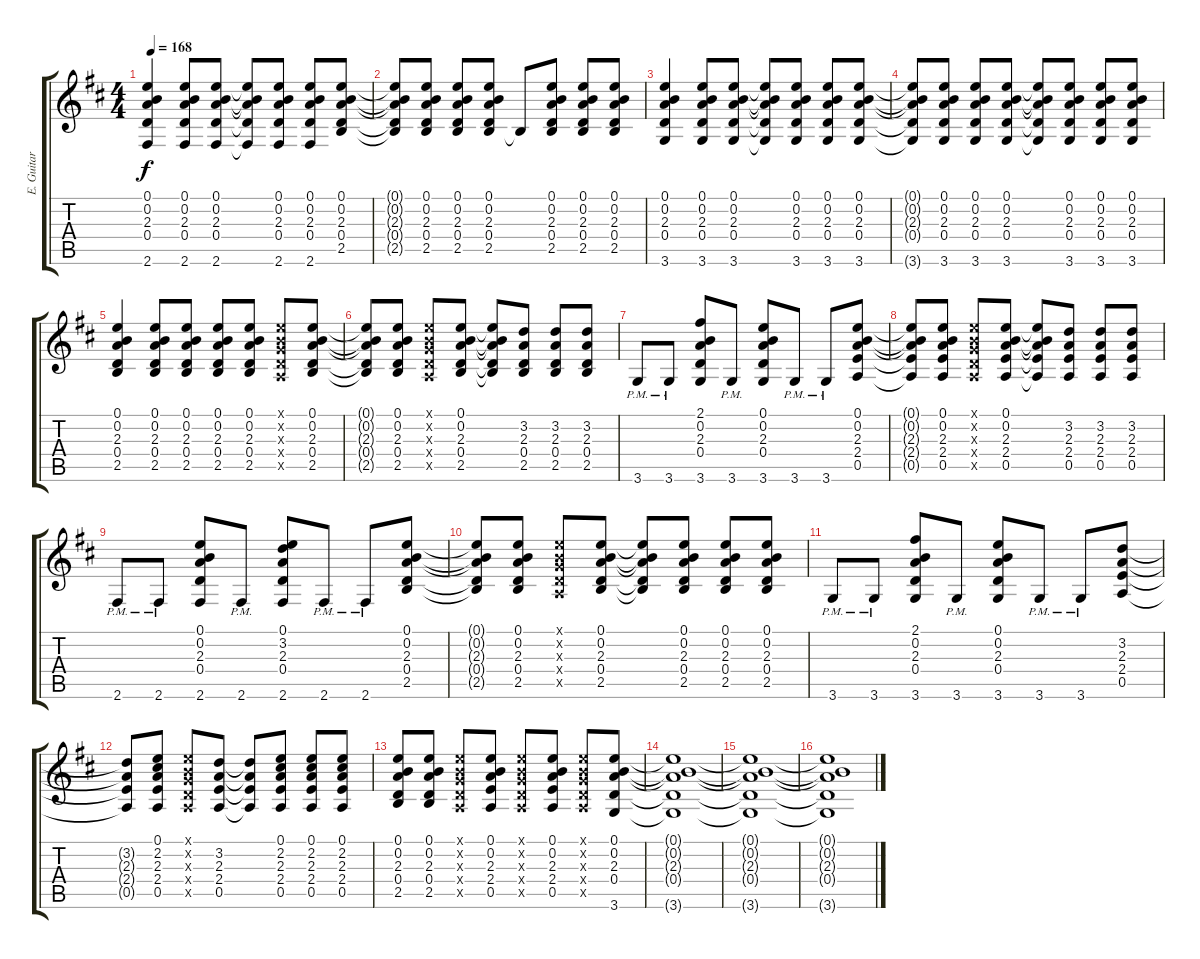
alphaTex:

\track ("E. Guitar II (Hiroto)" "E. Guitar ") {instrument overdrivenguitar}
\staff {score tabs}
\tuning (E4 B3 G3 D3 A2 E2) {hide}
\ts (4 4)
\tempo 168
\clef g2
\ks d
(0.1 0.2 2.3 0.4 2.6).4{dy f} (0.1 0.2 2.3 0.4 2.6).8 (0.1 0.2 2.3 0.4 2.6).8 (0.1{t} 0.2{t} 2.3{t} 0.4{t} 2.6{t}).8 (0.1 0.2 2.3 0.4 2.6).8 (0.1 0.2 2.3 0.4 2.6).8 (0.1 0.2 2.3 0.4 2.5).8 |
(0.1{t} 0.2{t} 2.3{t} 0.4{t} 2.5{t}).8 (0.1 0.2 2.3 0.4 2.5).8 (0.1 0.2 2.3 0.4 2.5).8 (0.1 0.2 2.3 0.4 2.5).8 2.5{t}.8 (0.1 0.2 2.3 0.4 2.5).8 (0.1 0.2 2.3 0.4 2.5).8 (0.1 0.2 2.3 0.4 2.5).8 |
(0.1 0.2 2.3 0.4 3.6).4 (0.1 0.2 2.3 0.4 3.6).8 (0.1 0.2 2.3 0.4 3.6).8 (0.1{t} 0.2{t} 2.3{t} 0.4{t} 3.6{t}).8 (0.1 0.2 2.3 0.4 3.6).8 (0.1 0.2 2.3 0.4 3.6).8 (0.1 0.2 2.3 0.4 3.6).8 |
(0.1{t} 0.2{t} 2.3{t} 0.4{t} 3.6{t}).8 (0.1 0.2 2.3 0.4 3.6).8 (0.1 0.2 2.3 0.4 3.6).8 (0.1 0.2 2.3 0.4 3.6).8 (0.1{t} 0.2{t} 2.3{t} 0.4{t} 3.6{t}).8 (0.1 0.2 2.3 0.4 3.6).8 (0.1 0.2 2.3 0.4 3.6).8 (0.1 0.2 2.3 0.4 3.6).8 |
(0.1 0.2 2.3 0.4 2.5).4 (0.1 0.2 2.3 0.4 2.5).8 (0.1 0.2 2.3 0.4 2.5).8 (0.1 0.2 2.3 0.4 2.5).8 (0.1 0.2 2.3 0.4 2.5).8 (0.1{x} 0.2{x} 0.3{x} 0.4{x} 0.5{x}).8 (0.1 0.2 2.3 0.4 2.5).8 |
(0.1{t} 0.2{t} 2.3{t} 0.4{t} 2.5{t}).8 (0.1 0.2 2.3 0.4 2.5).8 (0.1{x} 0.2{x} 0.3{x} 0.4{x} 0.5{x}).8 (0.1 0.2 2.3 0.4 2.5).8 (0.1{t} 0.2{t} 2.3{t} 0.4{t} 2.5{t}).8 (3.2 2.3 0.4 2.5).8 (3.2 2.3 0.4 2.5).8 (3.2 2.3 0.4 2.5).8 |
3.6{pm}.8 3.6{pm}.8 (2.1 0.2 2.3 0.4 3.6).8 3.6{pm}.8 (0.1 0.2 2.3 0.4 3.6).8 3.6{pm}.8 3.6{pm}.8 (0.1 0.2 2.3 2.4 0.5).8 |
(0.1{t} 0.2{t} 2.3{t} 2.4{t} 0.5{t}).8 (0.1 0.2 2.3 2.4 0.5).8 (0.1{x} 0.2{x} 0.3{x} 0.4{x} 0.5{x}).8 (0.1 0.2 2.3 2.4 0.5).8 (0.1{t} 0.2{t} 2.3{t} 2.4{t} 0.5{t}).8 (3.2 2.3 2.4 0.5).8 (3.2 2.3 2.4 0.5).8 (3.2 2.3 2.4 0.5).8 |
2.6{pm}.8 2.6{pm}.8 (0.1 0.2 2.3 0.4 2.6).8 2.6{pm}.8 (0.1 3.2 2.3 0.4 2.6).8 2.6{pm}.8 2.6{pm}.8 (0.1 0.2 2.3 0.4 2.5).8 |
(0.1{t} 0.2{t} 2.3{t} 0.4{t} 2.5{t}).8 (0.1 0.2 2.3 0.4 2.5).8 (0.1{x} 0.2{x} 0.3{x} 0.4{x} 0.5{x}).8 (0.1 0.2 2.3 0.4 2.5).8 (0.1{t} 0.2{t} 2.3{t} 0.4{t} 2.5{t}).8 (0.1 0.2 2.3 0.4 2.5).8 (0.1 0.2 2.3 0.4 2.5).8 (0.1 0.2 2.3 0.4 2.5).8 |
3.6{pm}.8 3.6{pm}.8 (2.1 0.2 2.3 0.4 3.6).8 3.6{pm}.8 (0.1 0.2 2.3 0.4 3.6).8 3.6{pm}.8 3.6{pm}.8 (3.2 2.3 2.4 0.5).8 |
(3.2{t} 2.3{t} 2.4{t} 0.5{t}).8 (0.1 2.2 2.3 2.4 0.5).8 (0.1{x} 0.2{x} 0.3{x} 0.4{x} 0.5{x}).8 (3.2 2.3 2.4 0.5).8 (3.2{t} 2.3{t} 2.4{t} 0.5{t}).8 (0.1 2.2 2.3 2.4 0.5).8 (0.1 2.2 2.3 2.4 0.5).8 (0.1 2.2 2.3 2.4 0.5).8 |
(0.1 0.2 2.3 0.4 2.5).8 (0.1 0.2 2.3 0.4 2.5).8 (0.1{x} 0.2{x} 0.3{x} 0.4{x} 0.5{x}).8 (0.1 0.2 2.3 2.4 0.5).8 (0.1{x} 0.2{x} 0.3{x} 0.4{x} 0.5{x}).8 (0.1 0.2 2.3 2.4 0.5).8 (0.1{x} 0.2{x} 0.3{x} 0.4{x} 0.5{x}).8 (0.1 0.2 2.3 0.4 3.6).8 |
(0.1{t} 0.2{t} 2.3{t} 0.4{t} 3.6{t}).1 |
(0.1{t} 0.2{t} 2.3{t} 0.4{t} 3.6{t}).1 |
(0.1{t} 0.2{t} 2.3{t} 0.4{t} 3.6{t}).1
